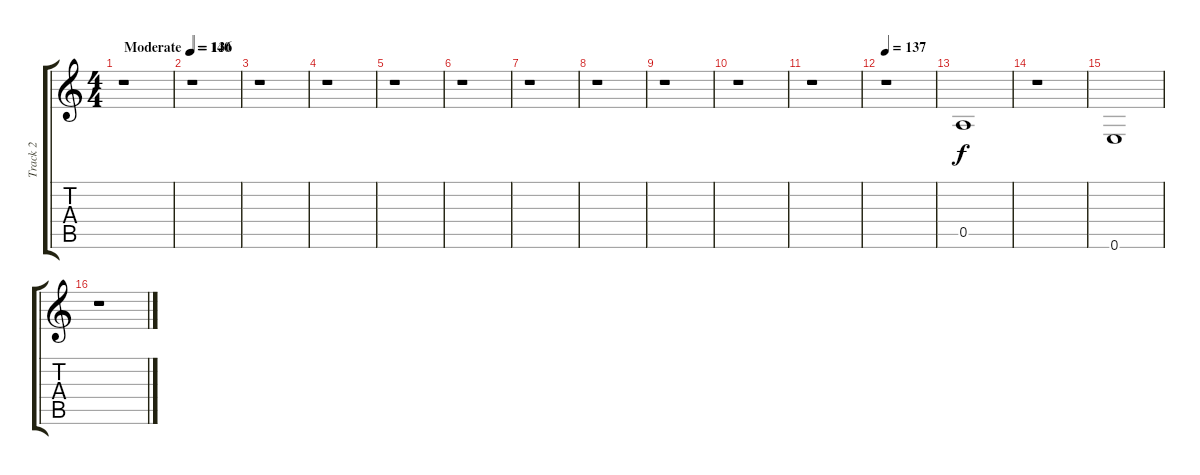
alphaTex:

\track ("Track 2" "Track 2") {instrument fretlessbass}
\staff {score tabs}
\tuning (E4 B3 G3 D3 A2 E2) {hide}
\ts (4 4)
\tempo (140 "Moderate")
\clef g2
\ks c
r.1{dy f instrument fretlessbass} |
\tempo 136
r.1 |
r.1 |
r.1 |
r.1 |
r.1 |
r.1 |
r.1 |
r.1 |
r.1 |
r.1 |
\tempo 137
r.1 |
0.5.1 |
r.1 |
0.6.1 |
r.1
